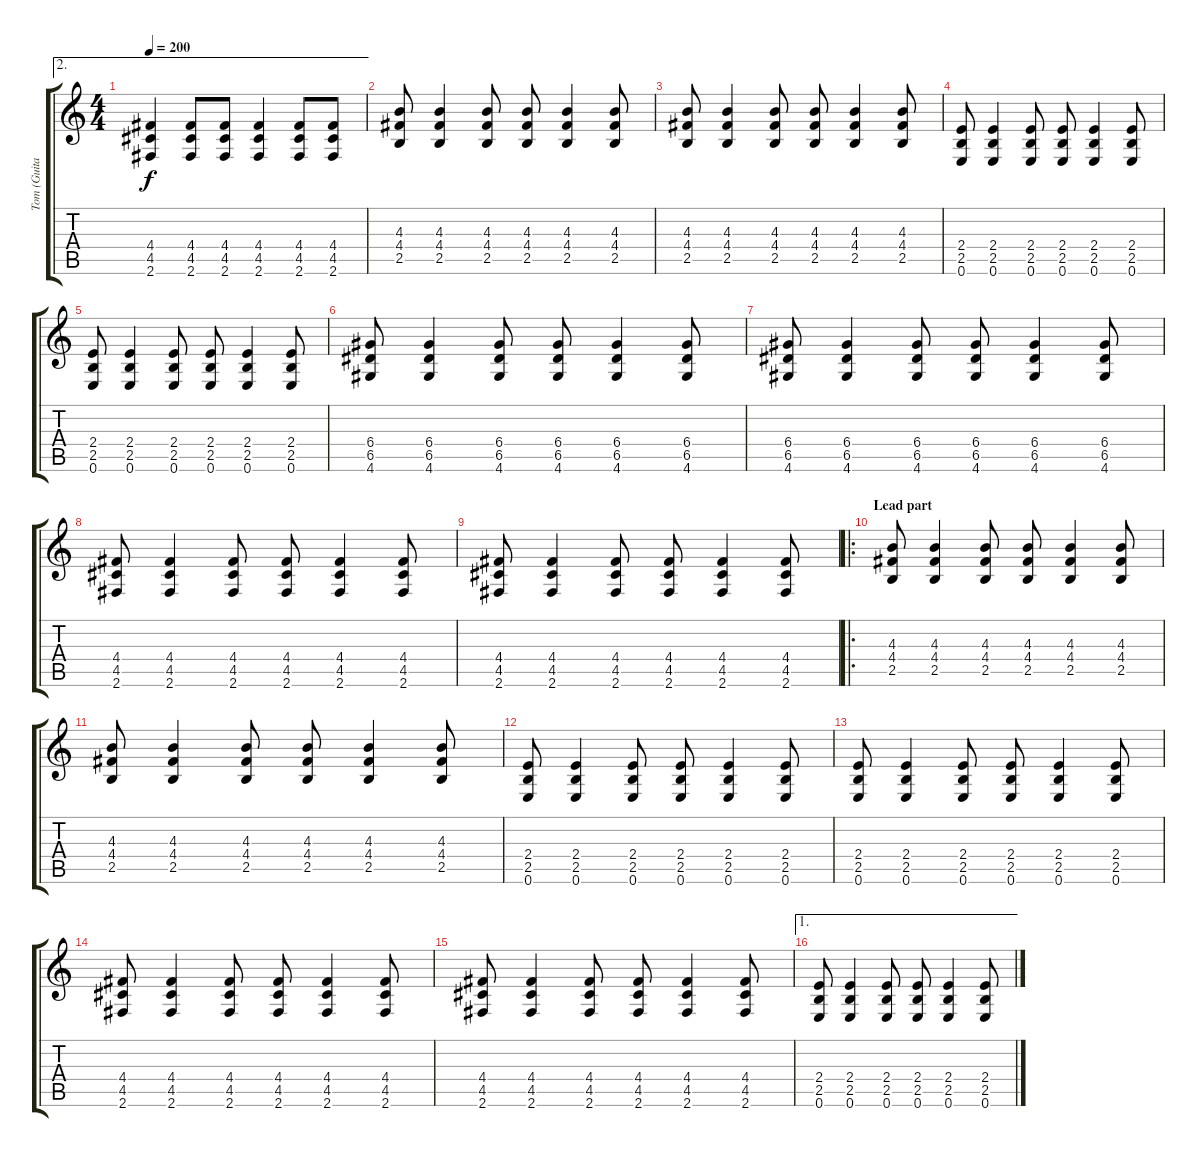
\track ("Tom (Guitar 2)" "Tom (Guita") {instrument distortionguitar}
\staff {score tabs}
\tuning (E4 B3 G3 D3 A2 E2) {hide}
\ae 2
\ts (4 4)
\tempo 200
\clef g2
\ks c
(4.4 4.5 2.6).4{dy f} (4.4 4.5 2.6).8 (4.4 4.5 2.6).8 (4.4 4.5 2.6).4 (4.4 4.5 2.6).8 (4.4 4.5 2.6).8 |
(4.3 4.4 2.5).8 (4.3 4.4 2.5).4 (4.3 4.4 2.5).8 (4.3 4.4 2.5).8 (4.3 4.4 2.5).4 (4.3 4.4 2.5).8 |
(4.3 4.4 2.5).8 (4.3 4.4 2.5).4 (4.3 4.4 2.5).8 (4.3 4.4 2.5).8 (4.3 4.4 2.5).4 (4.3 4.4 2.5).8 |
(2.4 2.5 0.6).8 (2.4 2.5 0.6).4 (2.4 2.5 0.6).8 (2.4 2.5 0.6).8 (2.4 2.5 0.6).4 (2.4 2.5 0.6).8 |
(2.4 2.5 0.6).8 (2.4 2.5 0.6).4 (2.4 2.5 0.6).8 (2.4 2.5 0.6).8 (2.4 2.5 0.6).4 (2.4 2.5 0.6).8 |
(6.4 6.5 4.6).8 (6.4 6.5 4.6).4 (6.4 6.5 4.6).8 (6.4 6.5 4.6).8 (6.4 6.5 4.6).4 (6.4 6.5 4.6).8 |
(6.4 6.5 4.6).8 (6.4 6.5 4.6).4 (6.4 6.5 4.6).8 (6.4 6.5 4.6).8 (6.4 6.5 4.6).4 (6.4 6.5 4.6).8 |
(4.4 4.5 2.6).8 (4.4 4.5 2.6).4 (4.4 4.5 2.6).8 (4.4 4.5 2.6).8 (4.4 4.5 2.6).4 (4.4 4.5 2.6).8 |
(4.4 4.5 2.6).8 (4.4 4.5 2.6).4 (4.4 4.5 2.6).8 (4.4 4.5 2.6).8 (4.4 4.5 2.6).4 (4.4 4.5 2.6).8 |
\ro
\section ("" "Lead part")
(4.3 4.4 2.5).8 (4.3 4.4 2.5).4 (4.3 4.4 2.5).8 (4.3 4.4 2.5).8 (4.3 4.4 2.5).4 (4.3 4.4 2.5).8 |
(4.3 4.4 2.5).8 (4.3 4.4 2.5).4 (4.3 4.4 2.5).8 (4.3 4.4 2.5).8 (4.3 4.4 2.5).4 (4.3 4.4 2.5).8 |
(2.4 2.5 0.6).8 (2.4 2.5 0.6).4 (2.4 2.5 0.6).8 (2.4 2.5 0.6).8 (2.4 2.5 0.6).4 (2.4 2.5 0.6).8 |
(2.4 2.5 0.6).8 (2.4 2.5 0.6).4 (2.4 2.5 0.6).8 (2.4 2.5 0.6).8 (2.4 2.5 0.6).4 (2.4 2.5 0.6).8 |
(4.4 4.5 2.6).8 (4.4 4.5 2.6).4 (4.4 4.5 2.6).8 (4.4 4.5 2.6).8 (4.4 4.5 2.6).4 (4.4 4.5 2.6).8 |
(4.4 4.5 2.6).8 (4.4 4.5 2.6).4 (4.4 4.5 2.6).8 (4.4 4.5 2.6).8 (4.4 4.5 2.6).4 (4.4 4.5 2.6).8 |
\ae 1
(2.4 2.5 0.6).8 (2.4 2.5 0.6).4 (2.4 2.5 0.6).8 (2.4 2.5 0.6).8 (2.4 2.5 0.6).4 (2.4 2.5 0.6).8
